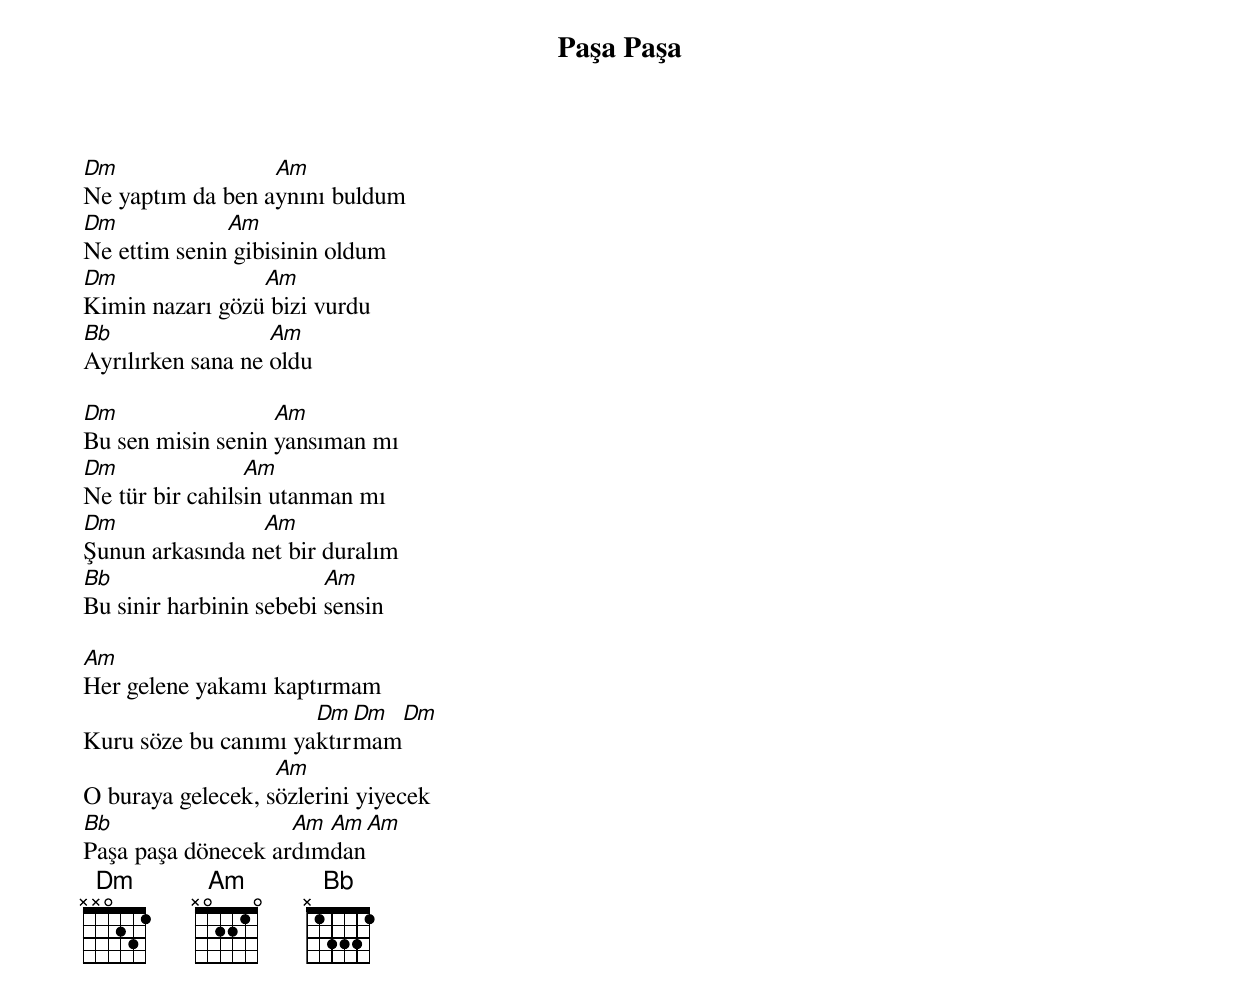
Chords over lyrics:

{title: Paşa Paşa}
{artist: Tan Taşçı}

Dm                Am
Ne yaptım da ben aynını buldum
Dm            Am
Ne ettim senin gibisinin oldum
Dm               Am
Kimin nazarı gözü bizi vurdu
Bb                 Am
Ayrılırken sana ne oldu

Dm                 Am
Bu sen misin senin yansıman mı
Dm               Am
Ne tür bir cahilsin utanman mı
Dm               Am
Şunun arkasında net bir duralım
Bb                       Am
Bu sinir harbinin sebebi sensin

Am
Her gelene yakamı kaptırmam
                      Dm  Dm  Dm
Kuru söze bu canımı yaktırmam
                   Am
O buraya gelecek, sözlerini yiyecek
Bb                  Am Am Am
Paşa paşa dönecek ardımdan
